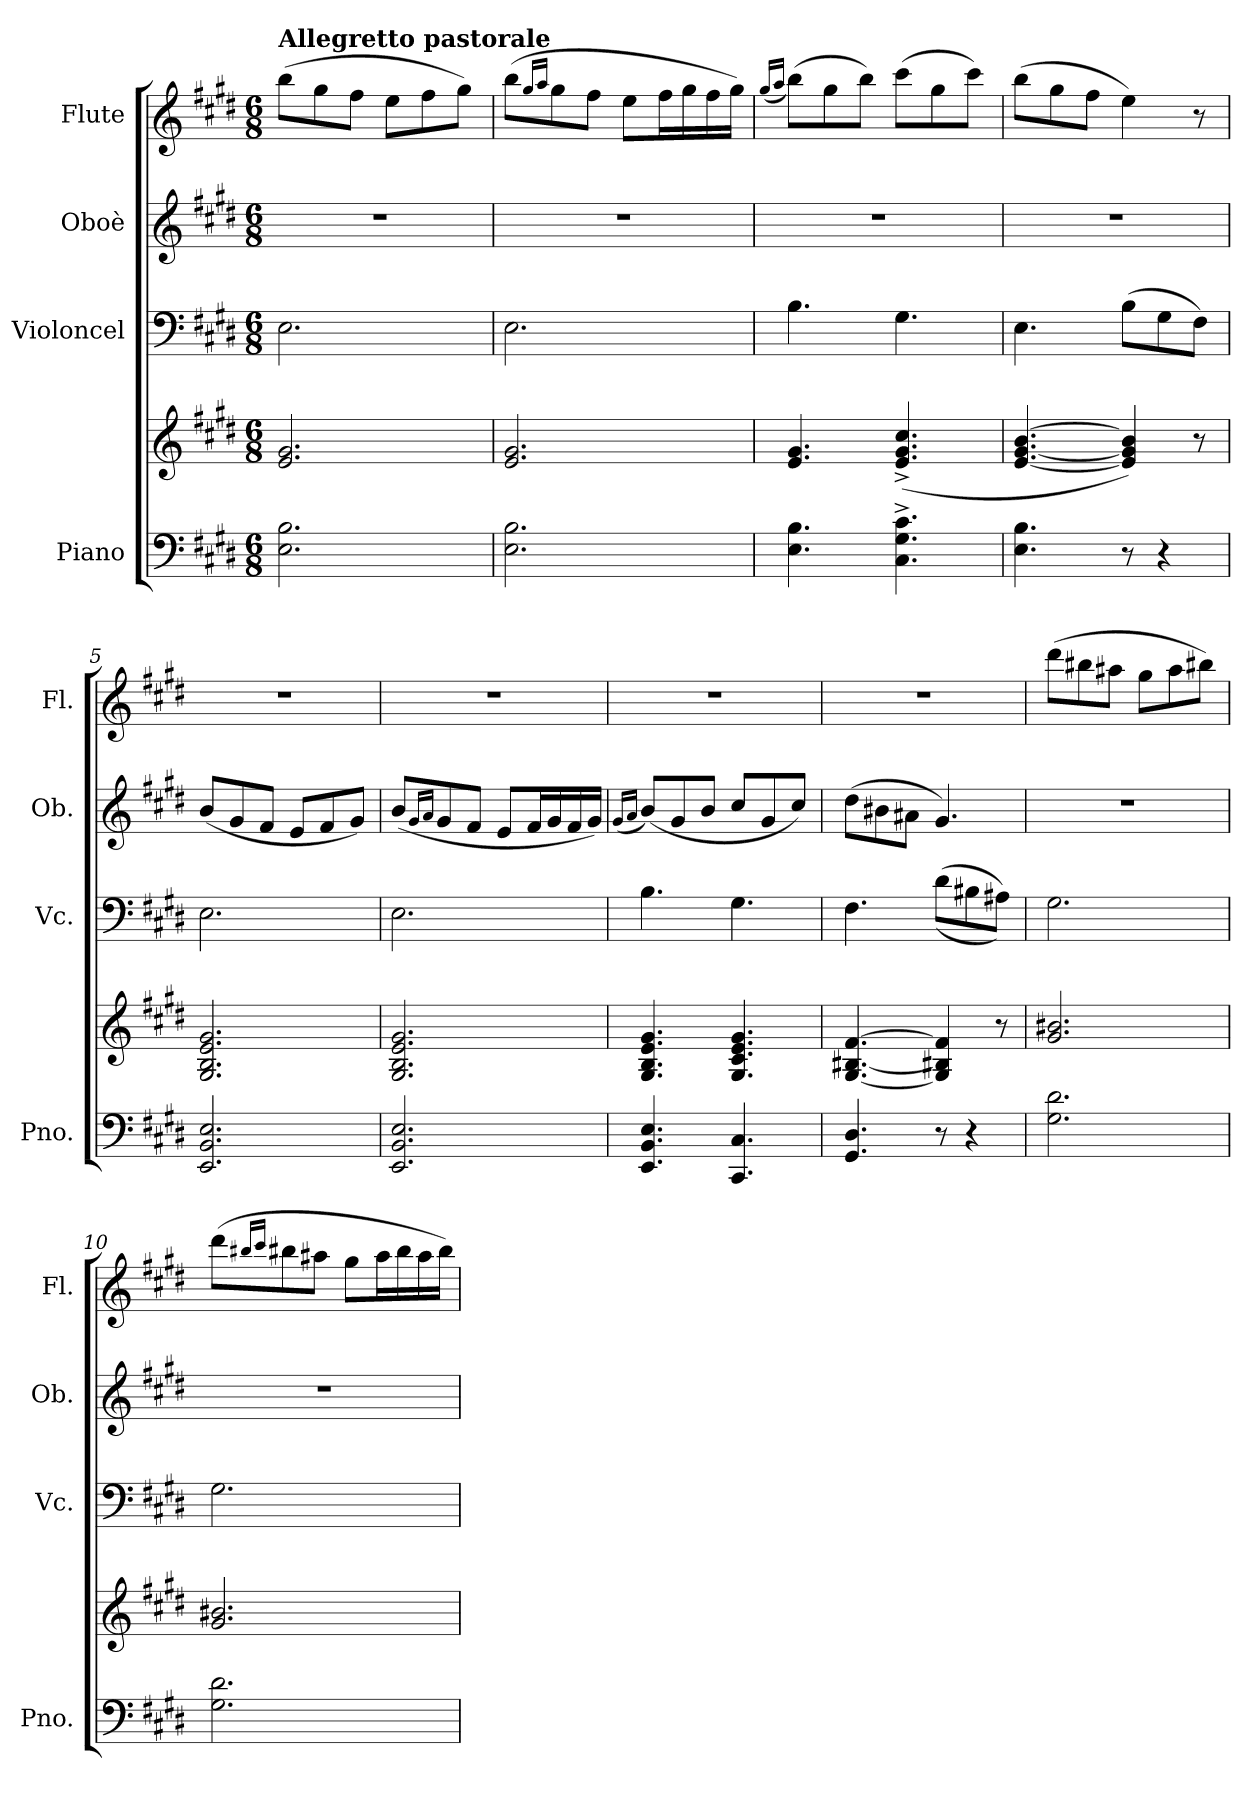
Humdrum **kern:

**kern	**kern	**kern	**kern	**kern
*part4	*part4	*part3	*part2	*part1
*staff5	*staff4	*staff3	*staff2	*staff1
*I"Piano	*	*I"Violoncel	*I"Oboè	*I"Flute
*I'Pno.	*	*I'Vc.	*I'Ob.	*I'Fl.
*clefF4	*clefG2	*clefF4	*clefG2	*clefG2
*k[f#c#g#d#]	*k[f#c#g#d#]	*k[f#c#g#d#]	*k[f#c#g#d#]	*k[f#c#g#d#]
*M6/8	*M6/8	*M6/8	*M6/8	*M6/8
*MM80	*MM80	*MM80	*MM80	*MM80
=1	=1	=1	=1	=1
!	!	!	!	!LO:TX:a:B:t=Allegretto pastorale
2.E\ 2.B\	2.e/ 2.g#/	2.E\	2.r	(8bb\L
.	.	.	.	8gg#\
.	.	.	.	8ff#\J
.	.	.	.	8ee\L
.	.	.	.	8ff#\
.	.	.	.	8gg#\J)
=2	=2	=2	=2	=2
2.E\ 2.B\	2.e/ 2.g#/	2.E\	2.r	(8bb\L
.	.	.	.	16qgg#/LL
.	.	.	.	16qaa/JJ
.	.	.	.	8gg#\
.	.	.	.	8ff#\J
.	.	.	.	8ee\L
.	.	.	.	16ff#\L
.	.	.	.	16gg#\
.	.	.	.	16ff#\
.	.	.	.	16gg#\JJ)
=3	=3	=3	=3	=3
.	.	.	.	(16qgg#/LL
.	.	.	.	16qaa/JJ
4.E\ 4.B\	4.e/ 4.g#/	4.B\	2.r	(8bb\L)
.	.	.	.	8gg#\
.	.	.	.	8bb\J)
4.C#\^ 4.G#\^ 4.c#\^	(>4.e/^ 4.g#/^ 4.cc#/^	4.G#\	.	(8ccc#\L
.	.	.	.	8gg#\
.	.	.	.	8ccc#\J)
=4	=4	=4	=4	=4
4.E\ 4.B\	[4.e/ [4.g#/ [4.b/	4.E\	2.r	(8bb\L
.	.	.	.	8gg#\
.	.	.	.	8ff#\J
8r	4e/] 4g#/] 4b/])	(8B\L	.	4ee\)
4r	.	8G#\	.	.
.	8r	8F#\J)	.	8r
=5	=5	=5	=5	=5
2.EE/ 2.BB/ 2.E/	2.G#/ 2.B/ 2.e/ 2.g#/	2.E\	(8b/L	2.r
.	.	.	8g#/	.
.	.	.	8f#/J	.
.	.	.	8e/L	.
.	.	.	8f#/	.
.	.	.	8g#/J)	.
=6	=6	=6	=6	=6
2.EE/ 2.BB/ 2.E/	2.G#/ 2.B/ 2.e/ 2.g#/	2.E\	(8b/L	2.r
.	.	.	16qg#/LL	.
.	.	.	16qa/JJ	.
.	.	.	8g#/	.
.	.	.	8f#/J	.
.	.	.	8e/L	.
.	.	.	16f#/L	.
.	.	.	16g#/	.
.	.	.	16f#/	.
.	.	.	16g#/JJ)	.
!!LO:LB:g=z
=7	=7	=7	=7	=7
.	.	.	(16qg#/LL	.
.	.	.	16qa/JJ	.
4.EE/ 4.BB/ 4.E/	4.G#/ 4.B/ 4.e/ 4.g#/	4.B\	(8b/L)	2.r
.	.	.	8g#/	.
.	.	.	8b/J	.
4.CC#/ 4.C#/	4.G#/ 4.c#/ 4.e/ 4.g#/	4.G#\	8cc#/L	.
.	.	.	8g#/	.
.	.	.	8cc#/J)	.
=8	=8	=8	=8	=8
4.GG#/ 4.D#/	[4.G#/ [4.B#X/ [4.f#/	4.F#\	(8dd#\L	2.r
.	.	.	8b#X\	.
.	.	.	8a#X\J	.
8r	4G#/] 4B#X/] 4f#/]	((8d#\L	4.g#/)	.
4r	.	8B#X\	.	.
.	8r	8A#X\J))	.	.
=9	=9	=9	=9	=9
2.G#\ 2.d#\	2.g#/ 2.b#X/	2.G#\	2.r	(8ddd#\L
.	.	.	.	8bb#X\
.	.	.	.	8aa#X\J
.	.	.	.	8gg#\L
.	.	.	.	8aa#\
.	.	.	.	8bb#X\J)
=10	=10	=10	=10	=10
2.G#\ 2.d#\	2.g#/ 2.b#X/	2.G#\	2.r	(8ddd#\L
.	.	.	.	16qbb#X/LL
.	.	.	.	16qccc#/JJ
.	.	.	.	8bb#\
.	.	.	.	8aa#X\J
.	.	.	.	8gg#\L
.	.	.	.	16aa#\L
.	.	.	.	16bb#\
.	.	.	.	16aa#\
.	.	.	.	16bb#\JJ)
=	=	=	=	=
*-	*-	*-	*-	*-
